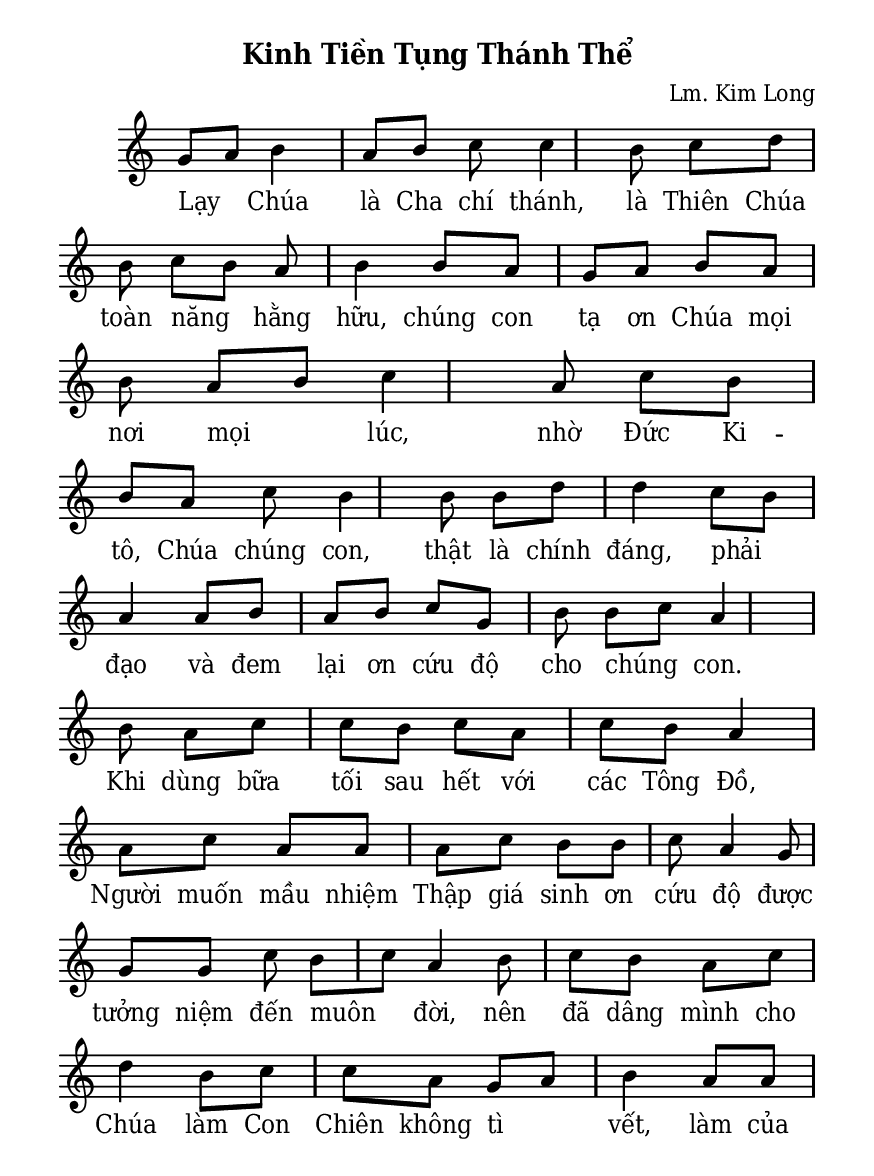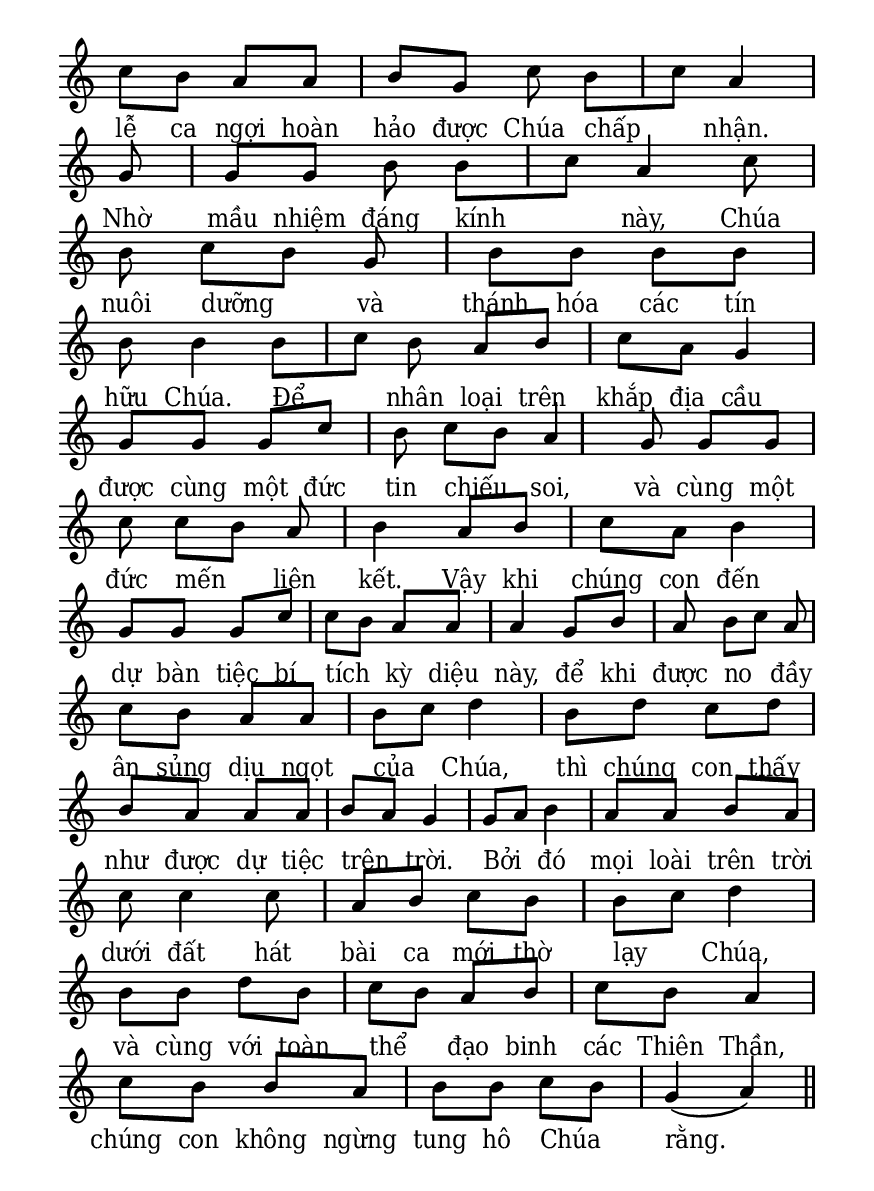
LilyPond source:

% Cài đặt chung\
\version "2.22.1"
\include "english.ly"
\include "gregorian.ly"

\header {
  subtitle = \markup { \huge \bold "Kinh Tiền Tụng Thánh Thể" }
  composer = "Lm. Kim Long"
  %arranger = " "
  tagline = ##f
}

% Nhạc phiên khúc
nhacPhienKhucSop = \relative c'' {
  g8 \hide ([a]) b4 a8 b c c4 b8 c d b c \hide ([b]) a b4
  b8 a g a b a b a \hide ([b]) c4 a8 c b b a
  c b4 b8 b d d4 c8 \hide ([b]) a4 a8 b a b c g
  b b \hide ([c]) a4 \bar "|" b8 a c c b c a c b a4 a8
  c a a a c b b c a4 g8 g
  g c b \hide ([c]) a4 b8 c b a c d4 b8 c c
  a g \hide ([a]) b4 a8 a c b a a b g c b \hide ([c]) a4 \bar "|"
  g8 g g b b \hide ([c]) a4 c8 b c \hide ([b]) g b b b b
  b b4 b8 \hide ([c]) b a b c a g4 g8 g g c b
  c \hide ([b]) a4 g8 g g c c \hide ([b]) a b4 a8 b c a b4
  g8 g g c c \hide ([b]) a a a4 g8 b a b \hide ([c]) a c b a
  a b \hide ([c]) d4 b8 d c d b a a a b \hide ([a]) g4 g8 \hide ([a]) b4
  a8 a b a c c4 c8 a b c b b \hide ([c]) d4 b8 b d
  b c \hide ([b]) a b c b a4 c8 b b a b b c \hide ([b]) g4 (a) \bar "||"
}

% Lời phiên khúc
loiPhienKhucSop = \lyrics {
  Lạy Chúa là Cha chí thánh, là Thiên Chúa toàn năng hằng hữu,
  chúng con tạ ơn Chúa mọi nơi mọi lúc, nhờ Đức Ki -- tô, Chúa chúng con,
  thật là chính đáng, phải đạo và đem lại ơn cứu độ cho chúng con.
  Khi dùng bữa tối sau hết với các Tông Đồ,
  Người muốn mầu nhiệm Thập giá sinh ơn cứu độ được tưởng niệm đến muôn đời,
  nên đã dâng mình cho Chúa làm Con Chiên không tì vết,
  làm của lễ ca ngợi hoàn hảo được Chúa chấp nhận.
  Nhờ mầu nhiệm đáng kính này, Chúa nuôi dưỡng và thánh hóa các tín hữu Chúa.
  Để nhân loại trên khắp địa cầu được cùng một đức tin chiếu soi,
  và cùng một đức mến liên kết.
  Vậy khi chúng con đến dự bàn tiệc bí tích kỳ diệu này,
  để khi được no đầy ân sủng dịu ngọt của Chúa,
  thì chúng con thấy như được dự tiệc trên trời.
  Bởi đó mọi loài trên trời dưới đất hát bài ca mới thờ lạy Chúa,
  và cùng với toàn thể đạo binh các Thiên Thần,
  chúng con không ngừng tung hô Chúa rằng.
}

% Dàn trang
\paper {
  #(set-paper-size "a5")
  top-margin = 10\mm
  bottom-margin = 10\mm
  left-margin = 10\mm
  right-margin = 10\mm
  #(define fonts
	 (make-pango-font-tree "Deja Vu Serif Condensed"
	 		       "Deja Vu Serif Condensed"
			       "Deja Vu Serif Condensed"
			       (/ 20 20)))
  print-page-number = ##f
  page-count = 2
}

TongNhip = {
  \key c \major \time 2/4
  \set Timing.beamExceptions = #'()
  \set Timing.baseMoment = #(ly:make-moment 1/4)
}

\score {
  \new ChoirStaff <<
    \new Staff \with {
      \remove "Time_signature_engraver"
    }
    <<
      \new Voice = "beSop" {
        \clef treble \TongNhip \nhacPhienKhucSop
      }
      \new Lyrics \lyricsto beSop \loiPhienKhucSop
    >>
  >>
  \layout {
    \override Staff.TimeSignature.transparent = ##t
    \override Lyrics.LyricSpace.minimum-distance = #1.5
    \override Score.BarNumber.break-visibility = ##(#f #f #f)
    \override Score.SpacingSpanner.uniform-stretching = ##t
    \override Score.SpacingSpanner.packed-spacing = ##f
    \set Score.defaultBarType = ""
    \set Score.barAlways = ##t
    ragged-last = ##f
    indent = 10
  } 
}
